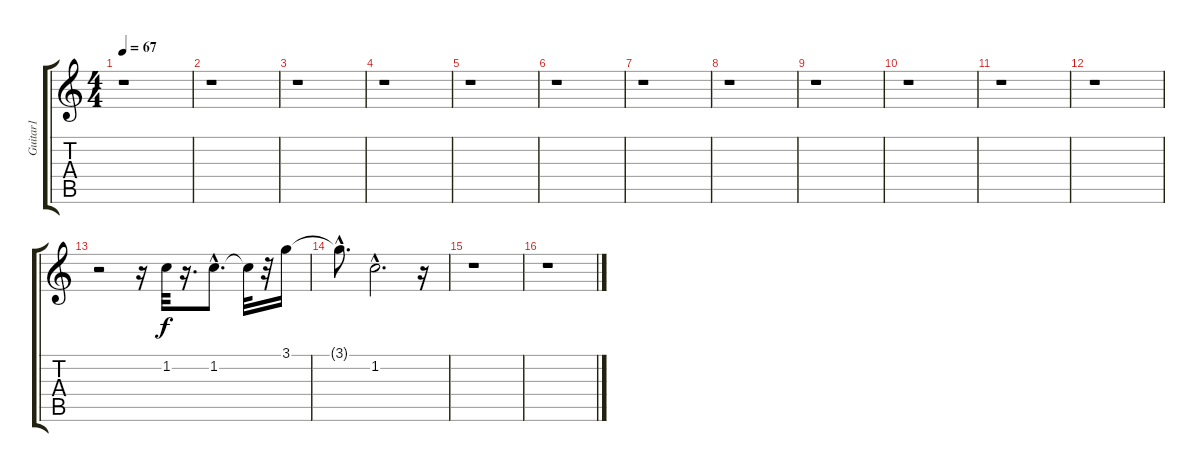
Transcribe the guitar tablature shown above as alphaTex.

\track ("Guitar1" "Guitar1") {instrument overdrivenguitar}
\staff {score tabs}
\tuning (E4 B3 G3 D3 A2 E2) {hide}
\ts (4 4)
\tempo 67
\clef g2
\ks c
r.1{dy f} |
r.1 |
r.1 |
r.1 |
r.1 |
r.1 |
r.1 |
r.1 |
r.1 |
r.1 |
r.1 |
r.1 |
r.2 r.16 1.2.32 r.16{d} 1.2{hac}.8{d} 1.2{t}.32 r.32 3.1.16 |
3.1{hac t}.8{d} 1.2{hac}.2{d} r.16 |
r.1 |
r.1
